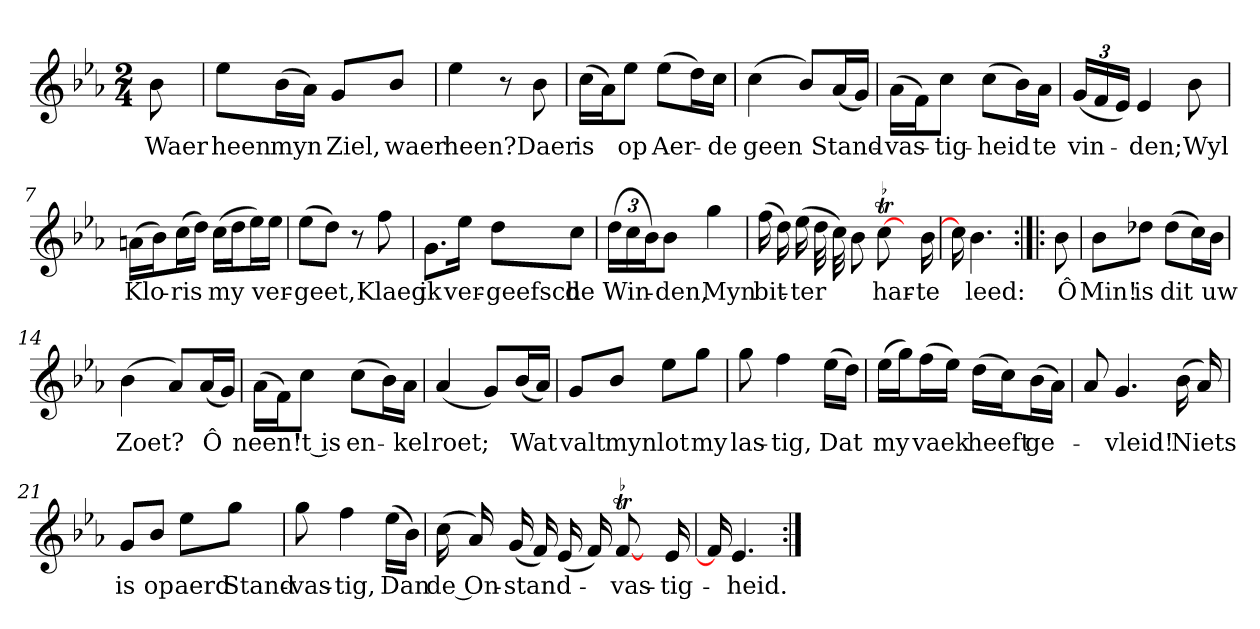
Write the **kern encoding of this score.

**kern	**text
*part1	*part1
*staff1	*staff1
*clefG2	*
*k[b-e-a-]	*
*E-:	*
*M2/4	*
*MM120	*
=	=
8b-	Waer
=1	=1
8ee-\L	heen
(16b-\L	myn
16a-\JJ)	.
8g/L	Ziel,
8b-/J	waer
=2	=2
4ee-	heen?
8r	.
8b-	Daer
=3	=3
(16cc\LL	is
16a-\J)	.
8ee-\J	op
(8ee-\L	Aer-
16dd\L)	.
16cc\JJ	-de
=4	=4
(4cc	geen
8b-/L)	.
(16a-/L	Stand-
16g/JJ)	.
=5	=5
(16a-\LL	-vas-
16f\J)	.
8cc\J	-tig-
(8cc\L	-heid
16b-\L)	.
16a-\JJ	te
=6	=6
(24g/LL	vin-
24f/	.
24e-/JJ)	.
4e-	-den;
8b-	Wyl
=7	=7
(16an\LL	Klo-
16b-\J)	.
(16cc\L	-ris
16dd\JJ)	.
(16cc\LL	my
16dd\J	.
16ee-\L)	.
16ee-\JJ	ver-
=8	=8
(8ee-\L	-geet,
8dd\J)	.
8r	.
8ff	Klaeg
=9	=9
8.g\L	ik
16ee-\Jk	ver-
8dd\L	-geefsch
8cc\J	de
=10	=10
(24dd\LL	Win-
24cc\	.
24b-\J)	.
8b-\J	-den,
4gg	Myn
=11	=11
(16ff	bit-
16dd)	.
(16ee-	-ter
32dd	.
32cc)	.
8b-	.
!LO:TR:acc=-	!
[8cct	har-
16ryy	.
16b-	-te
=12	=12
16cc]	.
4.b-	leed:
=:|!|:	=:|!|:
8b-	Ô
=13	=13
8b-\L	Min!
8dd-X\J	is
(8dd-\L	dit
16cc\L)	.
16b-\JJ	uw
=14	=14
(4b-	Zoet?
8a-/L)	.
(16a-/L	Ô
16g/JJ)	.
=15	=15
(16a-\LL	neen!
16f\J)	.
8cc\J	't is
(8cc\L	en-
16b-\L)	.
16a-\JJ	-kel
=16	=16
(4a-	roet;
8g/L)	.
(16b-/L	Wat
16a-/JJ)	.
=17	=17
8g/L	valt
8b-/J	myn
8ee-\L	lot
8gg\J	my
=18	=18
8gg	las-
4ff	-tig,
(16ee-\LL	Dat
16dd\JJ)	.
=19	=19
(16ee-\LL	my
16gg\J)	.
(16ff\L	vaek
16ee-\JJ)	.
(16dd\LL	heeft
16cc\J)	.
(16b-\L	ge-
16a-\JJ)	.
=20	=20
8a-	.
4.g	-vleid!
(16b-	Niets
16a-)	.
=21	=21
8g/L	is
8b-/J	op
8ee-\L	aerd
8gg\J	Stand-
=22	=22
8gg	-vas-
4ff	-tig,
(16ee-\LL	Dan
16b-\JJ)	.
=23	=23
(16cc	de On-
16a-)	.
(16g	-stand-
16f)	.
(16e-	.
16f)	.
!LO:TR:acc=-	!
[8ft	-vas-
16ryy	.
16e-	-tig-
=24	=24
16f]	.
4.e-	-heid.
=:|!	=:|!
*-	*-
